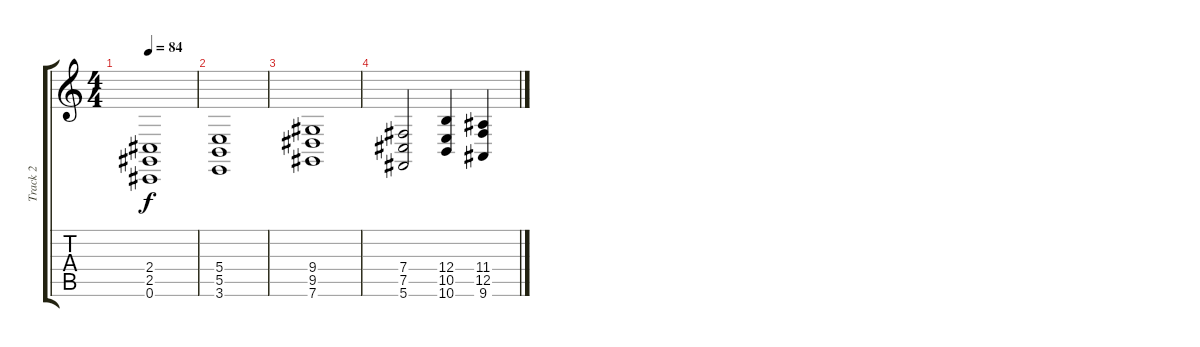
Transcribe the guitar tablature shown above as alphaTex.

\track ("Track 2" "Track 2") {instrument pad8sweep}
\staff {score tabs}
\tuning (Db4 Ab3 E3 B2 Gb2 Db2) {hide}
\ts (4 4)
\tempo 84
\clef g2
\ks c
(2.4 2.5 0.6).1{dy f} |
(5.4 5.5 3.6).1 |
(9.4 9.5 7.6).1 |
(7.4 7.5 5.6).2 (12.4 10.5 10.6).4 (11.4 12.5 9.6).4
